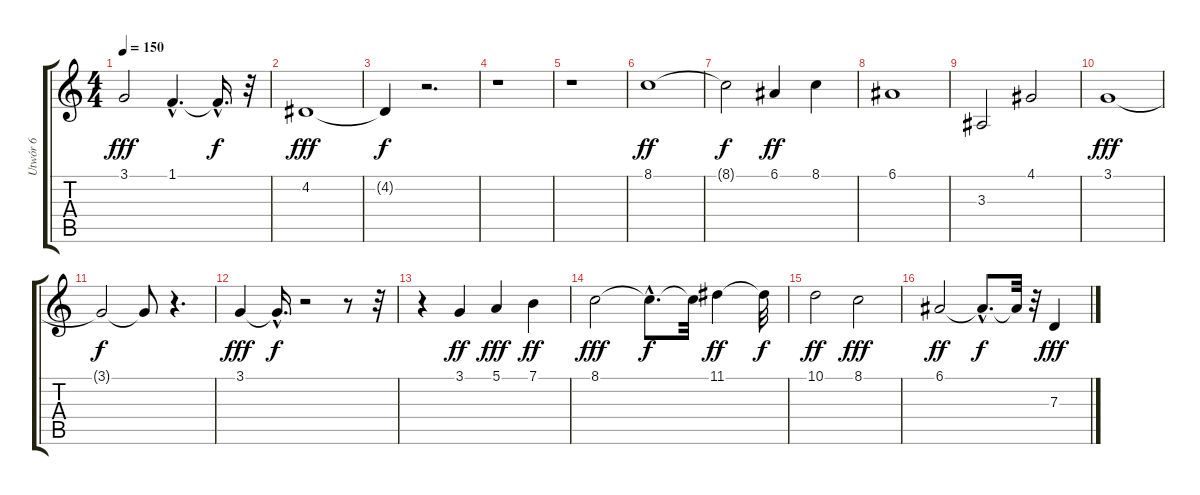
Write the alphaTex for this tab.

\track ("Utwór 6" "Utwór 6") {instrument lead6voice}
\staff {score tabs}
\tuning (E4 B3 G3 D3 A2 E2) {hide}
\ts (4 4)
\tempo 150
\clef g2
\ks c
3.1.2{dy fff} 1.1{hac}.4{d} 1.1{hac t}.16{d dy f} r.32 |
4.2.1{dy fff} |
4.2{t}.4{dy f} r.2{d} |
r.1 |
r.1 |
8.1.1{dy ff} |
8.1{t}.2{dy f} 6.1.4{dy ff} 8.1.4 |
6.1.1 |
3.3.2 4.1.2 |
3.1.1{dy fff} |
3.1{t}.2{dy f} 3.1{t}.8 r.4{d} |
3.1.4{dy fff} 3.1{hac t}.16{d dy f} r.2 r.8 r.32 |
r.4 3.1.4{dy ff} 5.1.4{dy fff} 7.1.4{dy ff} |
8.1.2{dy fff} 8.1{hac t}.8{d dy f} 8.1{t}.32 11.1.4{dy ff} 11.1{t}.32{dy f} |
10.1.2{dy ff} 8.1.2{dy fff} |
6.1.2{dy ff} 6.1{hac t}.8{d dy f} 6.1{t}.32 r.32 7.3.4{dy fff}
